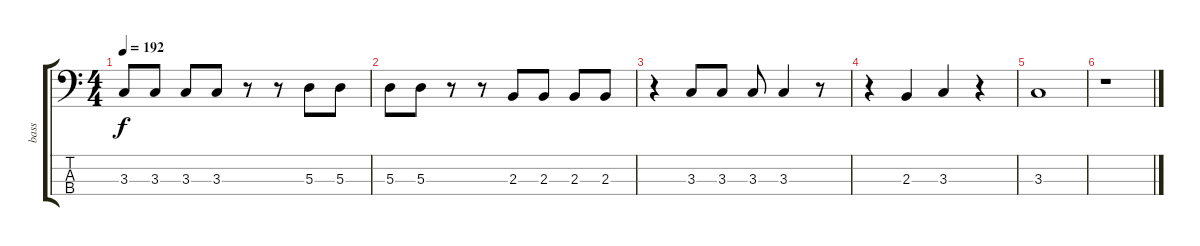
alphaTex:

\track ("bass" "bass") {instrument fretlessbass}
\staff {score tabs}
\tuning (G2 D2 A1 E1) {hide}
\ts (4 4)
\tempo 192
\clef f4
\ks c
3.3.8{dy f} 3.3.8 3.3.8 3.3.8 r.8 r.8 5.3.8 5.3.8 |
5.3.8 5.3.8 r.8 r.8 2.3.8 2.3.8 2.3.8 2.3.8 |
r.4 3.3.8 3.3.8 3.3.8 3.3.4 r.8 |
r.4 2.3.4 3.3.4 r.4 |
3.3.1 |
r.1
